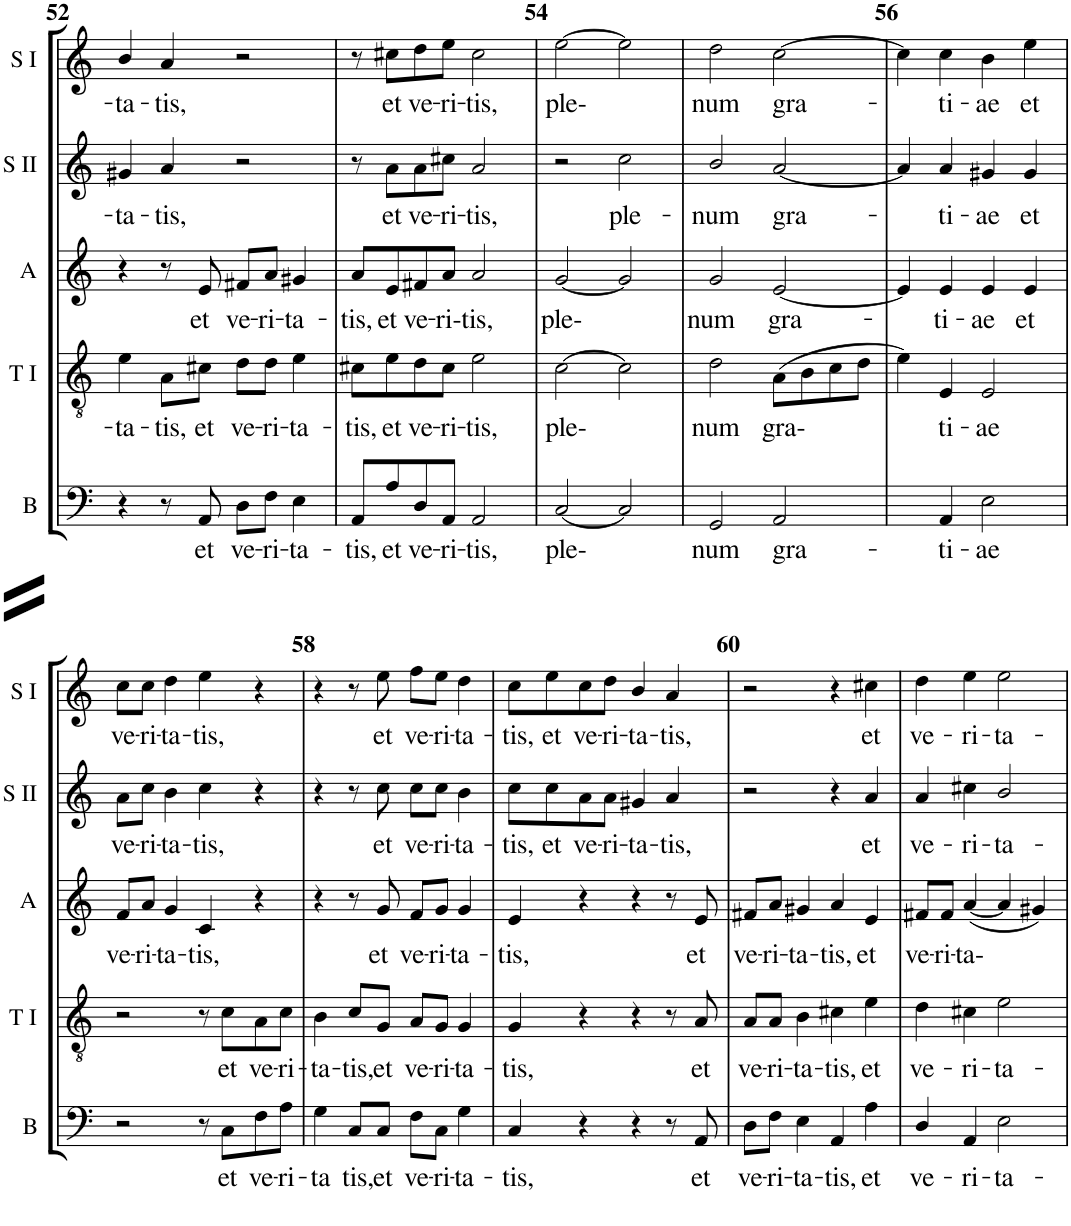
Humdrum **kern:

**kern	**text	**kern	**text	**kern	**text	**kern	**text	**kern	**text
*part5	*part5	*part4	*part4	*part3	*part3	*part2	*part2	*part1	*part1
*staff5	*staff5	*staff4	*staff4	*staff3	*staff3	*staff2	*staff2	*staff1	*staff1
*I"Bass	*	*I"Tenor I	*	*I"Alto	*	*I"Soprano II	*	*I"Soprano I	*
*I'B	*	*I'T I	*	*I'A	*	*I'S II	*	*I'S I	*
!!LO:PB:g=z
*clefF4	*	*clefGv2	*	*clefG2	*	*clefG2	*	*clefG2	*
*k[]	*	*k[]	*	*k[]	*	*k[]	*	*k[]	*
=52	=52	=52	=52	=52	=52	=52	=52	=52	=52
!	!	!	!LO:LY:b	!	!	!	!LO:LY:b	!	!LO:LY:b
4r	.	4e\	-ta-	4r	.	4g#X/	-ta-	4b/	-ta-
!	!	!	!LO:LY:b	!	!	!	!LO:LY:b	!	!LO:LY:b
8r	.	8A\L	-tis,	8r	.	4a/	-tis,	4a/	-tis,
!	!LO:LY:b	!	!LO:LY:b	!	!LO:LY:b	!	!	!	!
8AA/	et	8c#X\J	et	8e/	et	.	.	.	.
!	!LO:LY:b	!	!LO:LY:b	!	!LO:LY:b	!	!	!	!
8D\L	ve-	8d\L	ve-	8f#X/L	ve-	2r	.	2r	.
!	!LO:LY:b	!	!LO:LY:b	!	!LO:LY:b	!	!	!	!
8F\J	-ri-	8d\J	-ri-	8a/J	-ri-	.	.	.	.
!	!LO:LY:b	!	!LO:LY:b	!	!LO:LY:b	!	!	!	!
4E\	-ta-	4e\	-ta-	4g#X/	-ta-	.	.	.	.
=53	=53	=53	=53	=53	=53	=53	=53	=53	=53
!	!LO:LY:b	!	!LO:LY:b	!	!LO:LY:b	!	!	!	!
8AA/L	-tis,	8c#X\L	-tis,	8a/L	-tis,	8r	.	8r	.
!	!LO:LY:b	!	!LO:LY:b	!	!LO:LY:b	!	!LO:LY:b	!	!LO:LY:b
8A/	et	8e\	et	8e/	et	8a\L	et	8cc#X\L	et
!	!LO:LY:b	!	!LO:LY:b	!	!LO:LY:b	!	!LO:LY:b	!	!LO:LY:b
8D/	ve-	8d\	ve-	8f#X/	ve-	8a\	ve-	8dd\	ve-
!	!LO:LY:b	!	!LO:LY:b	!	!LO:LY:b	!	!LO:LY:b	!	!LO:LY:b
8AA/J	-ri-	8c#\J	-ri-	8a/J	-ri-	8cc#X\J	-ri-	8ee\J	-ri-
!	!LO:LY:b	!	!LO:LY:b	!	!LO:LY:b	!	!LO:LY:b	!	!LO:LY:b
2AA/	-tis,	2e\	-tis,	2a/	tis,	2a/	-tis,	2cc#\	-tis,
=54	=54	=54	=54	=54	=54	=54	=54	=54	=54
!	!LO:LY:b	!	!LO:LY:b	!	!LO:LY:b	!	!	!	!LO:LY:b
[2C/	ple-	[2c\	ple-	[2g/	ple-	2r	.	[2ee\	ple-
!	!	!	!	!	!	!	!LO:LY:b	!	!
2C/]	.	2c\]	.	2g/]	.	2cc\	ple-	2ee\]	.
=55	=55	=55	=55	=55	=55	=55	=55	=55	=55
!	!LO:LY:b	!	!LO:LY:b	!	!LO:LY:b	!	!LO:LY:b	!	!LO:LY:b
2GG/	num	2d\	num	2g/	num	2b/	-num	2dd\	num
!	!LO:LY:b	!	!LO:LY:b	!	!LO:LY:b	!	!LO:LY:b	!	!LO:LY:b
2AA/	gra-	(>8A\L	gra-	[2e/	gra-	[2a/	gra-	[2cc\	gra-
.	.	8B\	.	.	.	.	.	.	.
.	.	8c\	.	.	.	.	.	.	.
.	.	8d\J	.	.	.	.	.	.	.
=56	=56	=56	=56	=56	=56	=56	=56	=56	=56
4ryy	.	4e\)	.	4e/]	.	4a/]	.	4cc\]	.
!	!LO:LY:b	!	!LO:LY:b	!	!LO:LY:b	!	!LO:LY:b	!	!LO:LY:b
4AA/	-ti-	4E/	ti-	4e/	-ti-	4a/	-ti-	4cc\	-ti-
!	!LO:LY:b	!	!LO:LY:b	!	!LO:LY:b	!	!LO:LY:b	!	!LO:LY:b
2E\	-ae	2E/	-ae	4e/	-ae	4g#X/	-ae	4b\	-ae
!	!	!	!	!	!LO:LY:b	!	!LO:LY:b	!	!LO:LY:b
.	.	.	.	4e/	et	4g#/	et	4ee\	et
!!LO:LB:g=z
=57	=57	=57	=57	=57	=57	=57	=57	=57	=57
!	!	!	!	!	!LO:LY:b	!	!LO:LY:b	!	!LO:LY:b
2r	.	2r	.	8f/L	ve-	8a\L	ve-	8cc\L	ve-
!	!	!	!	!	!LO:LY:b	!	!LO:LY:b	!	!LO:LY:b
.	.	.	.	8a/J	-ri-	8cc\J	-ri-	8cc\J	-ri-
!	!	!	!	!	!LO:LY:b	!	!LO:LY:b	!	!LO:LY:b
.	.	.	.	4g/	-ta-	4b\	-ta-	4dd\	-ta-
!	!	!	!	!	!LO:LY:b	!	!LO:LY:b	!	!LO:LY:b
8r	.	8r	.	4c/	-tis,	4cc\	-tis,	4ee\	-tis,
!	!LO:LY:b	!	!LO:LY:b	!	!	!	!	!	!
8C\L	et	8c\L	et	.	.	.	.	.	.
!	!LO:LY:b	!	!LO:LY:b	!	!	!	!	!	!
8F\	ve-	8A\	ve-	4r	.	4r	.	4r	.
!	!LO:LY:b	!	!LO:LY:b	!	!	!	!	!	!
8A\J	-ri-	8c\J	-ri-	.	.	.	.	.	.
=58	=58	=58	=58	=58	=58	=58	=58	=58	=58
!	!LO:LY:b	!	!LO:LY:b	!	!	!	!	!	!
4G\	-ta­	4B\	-ta-	4r	.	4r	.	4r	.
!	!LO:LY:b	!	!LO:LY:b	!	!	!	!	!	!
8C/L	tis,	8c/L	-tis,	8r	.	8r	.	8r	.
!	!LO:LY:b	!	!LO:LY:b	!	!LO:LY:b	!	!LO:LY:b	!	!LO:LY:b
8C/J	et	8G/J	et	8g/	et	8cc\	et	8ee\	et
!	!LO:LY:b	!	!LO:LY:b	!	!LO:LY:b	!	!LO:LY:b	!	!LO:LY:b
8F\L	ve-	8A/L	ve-	8f/L	ve-	8cc\L	ve-	8ff\L	ve-
!	!LO:LY:b	!	!LO:LY:b	!	!LO:LY:b	!	!LO:LY:b	!	!LO:LY:b
8C\J	-ri-	8G/J	-ri-	8g/J	-ri-	8cc\J	-ri-	8ee\J	-ri-
!	!LO:LY:b	!	!LO:LY:b	!	!LO:LY:b	!	!LO:LY:b	!	!LO:LY:b
4G\	-ta-	4G/	-ta-	4g/	-ta-	4b\	-ta-	4dd\	-ta-
=59	=59	=59	=59	=59	=59	=59	=59	=59	=59
!	!LO:LY:b	!	!LO:LY:b	!	!LO:LY:b	!	!LO:LY:b	!	!LO:LY:b
4C/	-tis,	4G/	-tis,	4e/	-tis,	8cc\L	-tis,	8cc\L	-tis,
!	!	!	!	!	!	!	!LO:LY:b	!	!LO:LY:b
.	.	.	.	.	.	8cc\	et	8ee\	et
!	!	!	!	!	!	!	!LO:LY:b	!	!LO:LY:b
4r	.	4r	.	4r	.	8a\	ve-	8cc\	ve-
!	!	!	!	!	!	!	!LO:LY:b	!	!LO:LY:b
.	.	.	.	.	.	8a\J	-ri-	8dd\J	-ri-
!	!	!	!	!	!	!	!LO:LY:b	!	!LO:LY:b
4r	.	4r	.	4r	.	4g#X/	-ta-	4b/	-ta-
!	!	!	!	!	!	!	!LO:LY:b	!	!LO:LY:b
8r	.	8r	.	8r	.	4a/	-tis,	4a/	-tis,
!	!LO:LY:b	!	!LO:LY:b	!	!LO:LY:b	!	!	!	!
8AA/	et	8A/	et	8e/	et	.	.	.	.
=60	=60	=60	=60	=60	=60	=60	=60	=60	=60
!	!LO:LY:b	!	!LO:LY:b	!	!LO:LY:b	!	!	!	!
8D\L	ve-	8A/L	ve-	8f#X/L	ve-	2r	.	2r	.
!	!LO:LY:b	!	!LO:LY:b	!	!LO:LY:b	!	!	!	!
8F\J	-ri-	8A/J	-ri-	8a/J	-ri-	.	.	.	.
!	!LO:LY:b	!	!LO:LY:b	!	!LO:LY:b	!	!	!	!
4E\	-ta-	4B\	-ta-	4g#X/	-ta-	.	.	.	.
!	!LO:LY:b	!	!LO:LY:b	!	!LO:LY:b	!	!	!	!
4AA/	-tis,	4c#X\	-tis,	4a/	-tis,	4r	.	4r	.
!	!LO:LY:b	!	!LO:LY:b	!	!LO:LY:b	!	!LO:LY:b	!	!LO:LY:b
4A\	et	4e\	et	4e/	et	4a/	et	4cc#X\	et
=61	=61	=61	=61	=61	=61	=61	=61	=61	=61
!	!LO:LY:b	!	!LO:LY:b	!	!LO:LY:b	!	!LO:LY:b	!	!LO:LY:b
4D/	ve-	4d\	ve-	8f#X/L	ve-	4a/	ve-	4dd\	ve-
!	!	!	!	!	!LO:LY:b	!	!	!	!
.	.	.	.	8f#/J	-ri-	.	.	.	.
!	!LO:LY:b	!	!LO:LY:b	!	!LO:LY:b	!	!LO:LY:b	!	!LO:LY:b
4AA/	-ri-	4c#X\	-ri-	(<[4a/	-ta-	4cc#X\	-ri-	4ee\	-ri-
!	!LO:LY:b	!	!LO:LY:b	!	!	!	!LO:LY:b	!	!LO:LY:b
2E\	-ta-	2e\	-ta-	4a/]	.	2b/	-ta-	2ee\	-ta-
.	.	.	.	4g#X/)	.	.	.	.	.
=	=	=	=	=	=	=	=	=	=
*-	*-	*-	*-	*-	*-	*-	*-	*-	*-
